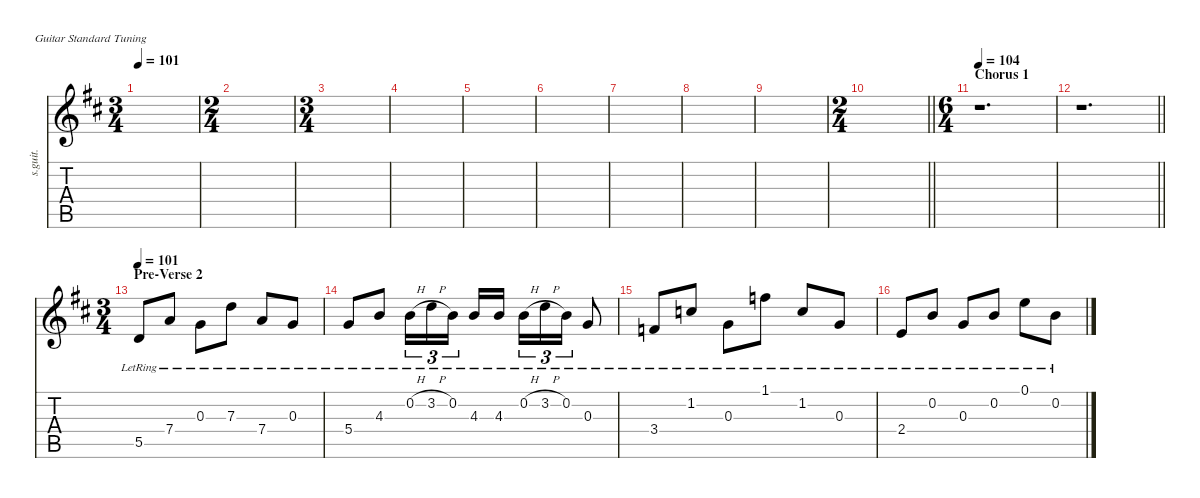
\defaultSystemsLayout 4
\hideDynamics
\bracketExtendMode nobrackets
\otherSystemsTrackNameOrientation horizontal
\track ("Guitar 3" "s.guit.") {defaultSystemsLayout 32 instrument electricguitarclean}
\staff {score tabs}
\tuning (E4 B3 G3 D3 A2 E2)
\ts (3 4)
\tempo 101
\clef g2
\ks bminor
|
\ts (2 4)
\beaming (8 2 2)
|
\ts (3 4)
\beaming (8 2 2 2)
|
|
|
|
|
|
|
\ts (2 4)
\beaming (8 2 2)
\barLineRight lightlight
|
\ts (6 4)
\beaming (8 6 6)
\section ("" "Chorus 1")
\tempo 104
r.1{d beam Down} |
\barLineRight lightlight
r.1{d beam Down} |
\ts (3 4)
\beaming (8 2 2 2)
\section ("" "Pre-Verse 2")
\tempo 101
5.5{lr acc forcenatural}.8{beam Up} 7.4{lr acc forcenatural}.8{beam Up} 0.3{lr acc forcenatural}.8{beam Down} 7.3{lr acc forcenatural}.8{beam Down} 7.4{lr acc forcenatural}.8{beam Up} 0.3{lr acc forcenatural}.8{beam Up} |
5.4{lr acc forcenatural}.8{beam Up} 4.3{lr acc forcenatural}.8{beam Up} 0.2{h lr acc forcenatural}.16{tu (3 2) beam Down} 3.2{h lr acc forcenatural}.16{tu (3 2) beam Down} 0.2{lr acc forcenatural}.16{tu (3 2) beam Down} 4.3{lr acc forcenatural}.16{beam Up} 4.3{lr acc forcenatural}.16{beam Up} 0.2{h lr acc forcenatural}.16{tu (3 2) beam Down} 3.2{h lr acc forcenatural}.16{tu (3 2) beam Down} 0.2{lr acc forcenatural}.16{tu (3 2) beam Down} 0.3{lr acc forcenatural}.8{beam Up} |
3.4{lr acc forcenatural}.8{beam Up} 1.2{lr acc forcenatural}.8{beam Up} 0.3{lr acc forcenatural}.8{beam Down} 1.1{lr acc forcenatural}.8{beam Down} 1.2{lr acc forcenatural}.8{beam Up} 0.3{lr acc forcenatural}.8{beam Up} |
2.4{lr acc forcenatural}.8{beam Up} 0.2{lr acc forcenatural}.8{beam Up} 0.3{lr acc forcenatural}.8{beam Up} 0.2{lr acc forcenatural}.8{beam Up} 0.1{lr acc forcenatural}.8{beam Down} 0.2{lr acc forcenatural}.8{beam Down}
